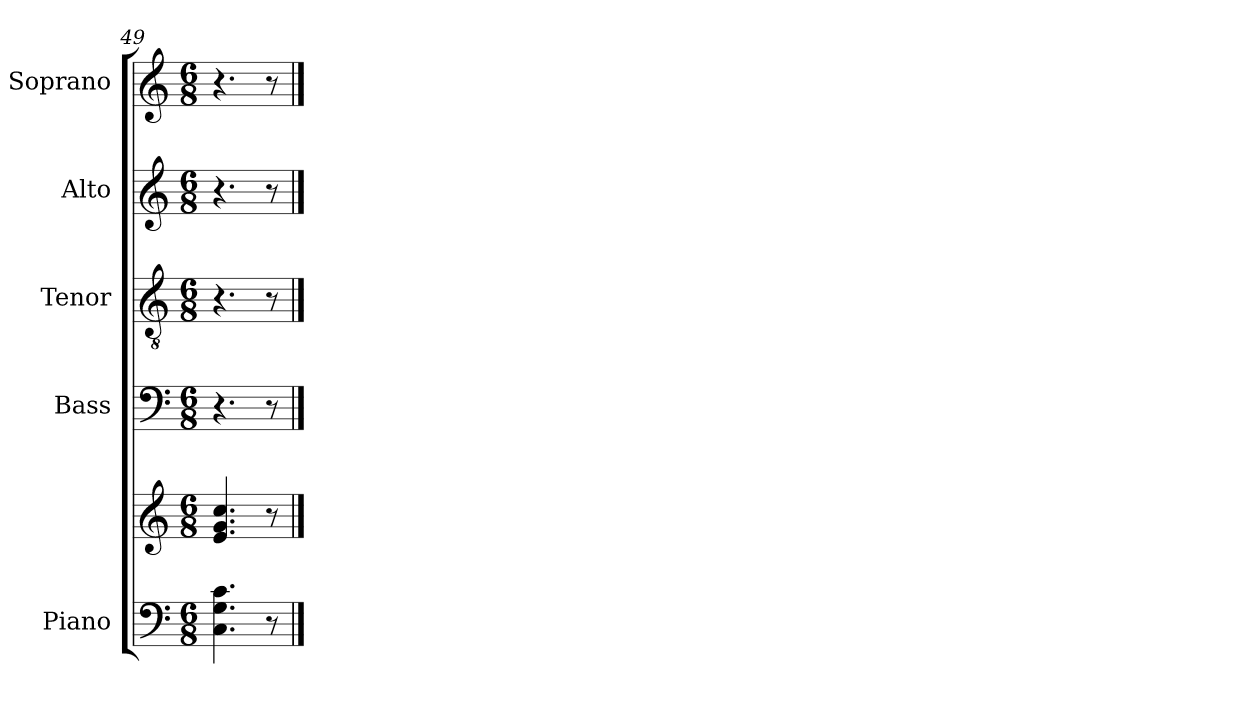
**kern	**kern	**kern	**kern	**kern	**kern
*part5	*part5	*part4	*part3	*part2	*part1
*staff6	*staff5	*staff4	*staff3	*staff2	*staff1
*I"Piano	*	*I"Bass	*I"Tenor	*I"Alto	*I"Soprano
*I'Pno.	*	*I'B.	*I'T.	*I'A.	*I'S.
*clefF4	*clefG2	*clefF4	*clefGv2	*clefG2	*clefG2
*	*	*	*ITrd7c12	*	*
*k[]	*k[]	*k[]	*k[]	*k[]	*k[]
*C:	*C:	*C:	*C:	*C:	*C:
*M6/8	*M6/8	*M6/8	*M6/8	*M6/8	*M6/8
=49	=49	=49	=49	=49	=49
4.Ci\ 4.Gi 4.ci	4.ei/ 4.gi 4.cci	4.r	4.r	4.r	4.r
8r	8r	8r	8r	8r	8r
==	==	==	==	==	==
*-	*-	*-	*-	*-	*-
